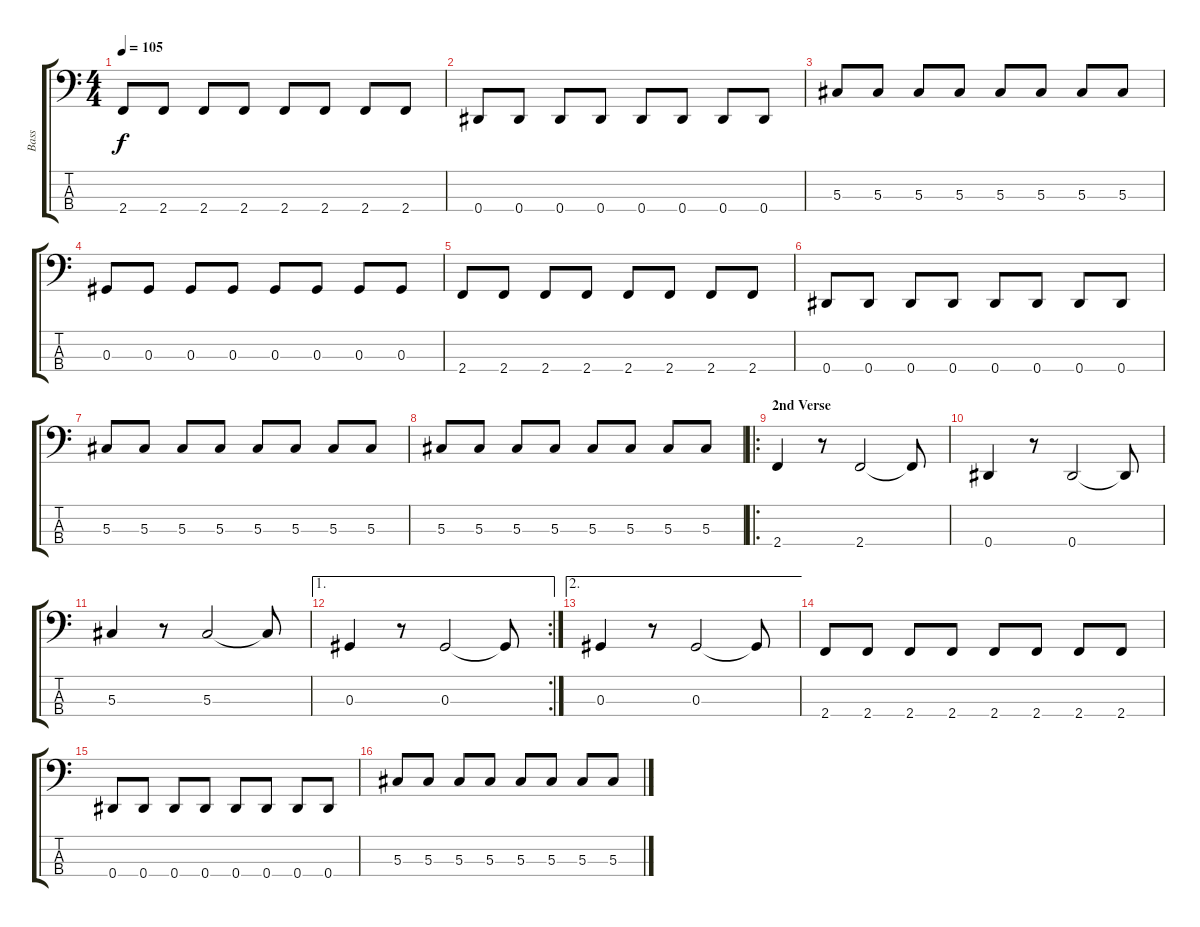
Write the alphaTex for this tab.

\track ("Bass" "Bass") {instrument electricbassfinger}
\staff {score tabs}
\tuning (Gb2 Db2 Ab1 Eb1) {hide}
\ts (4 4)
\tempo 105
\clef f4
\ks c
2.4.8{dy f} 2.4.8 2.4.8 2.4.8 2.4.8 2.4.8 2.4.8 2.4.8 |
0.4.8 0.4.8 0.4.8 0.4.8 0.4.8 0.4.8 0.4.8 0.4.8 |
5.3.8 5.3.8 5.3.8 5.3.8 5.3.8 5.3.8 5.3.8 5.3.8 |
0.3.8 0.3.8 0.3.8 0.3.8 0.3.8 0.3.8 0.3.8 0.3.8 |
2.4.8 2.4.8 2.4.8 2.4.8 2.4.8 2.4.8 2.4.8 2.4.8 |
0.4.8 0.4.8 0.4.8 0.4.8 0.4.8 0.4.8 0.4.8 0.4.8 |
5.3.8 5.3.8 5.3.8 5.3.8 5.3.8 5.3.8 5.3.8 5.3.8 |
5.3.8 5.3.8 5.3.8 5.3.8 5.3.8 5.3.8 5.3.8 5.3.8 |
\ro
\section ("" "2nd Verse")
2.4.4 r.8 2.4.2 2.4{t}.8 |
0.4.4 r.8 0.4.2 0.4{t}.8 |
5.3.4 r.8 5.3.2 5.3{t}.8 |
\ae 1
\rc 2
0.3.4 r.8 0.3.2 0.3{t}.8 |
\ae 2
0.3.4 r.8 0.3.2 0.3{t}.8 |
2.4.8 2.4.8 2.4.8 2.4.8 2.4.8 2.4.8 2.4.8 2.4.8 |
0.4.8 0.4.8 0.4.8 0.4.8 0.4.8 0.4.8 0.4.8 0.4.8 |
5.3.8 5.3.8 5.3.8 5.3.8 5.3.8 5.3.8 5.3.8 5.3.8
